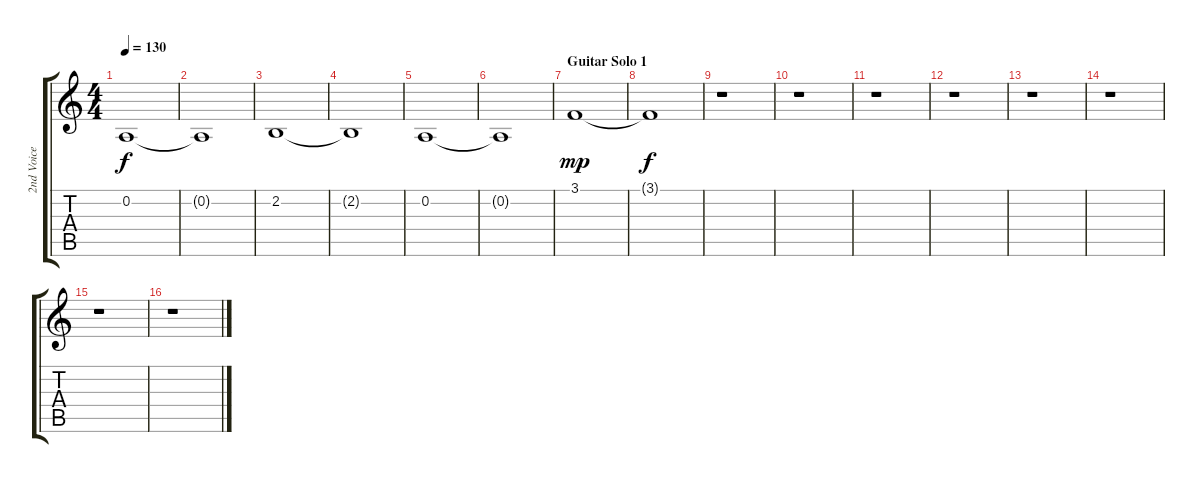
\track ("2nd Voice" "2nd Voice") {instrument lead6voice}
\staff {score tabs}
\tuning (D4 A3 F3 C3 G2 D2) {hide}
\ts (4 4)
\tempo 130
\clef g2
\ks c
0.2.1{dy f} |
0.2{t}.1 |
2.2.1 |
2.2{t}.1 |
0.2.1 |
0.2{t}.1 |
\section ("" "Guitar Solo 1")
3.1.1{dy mp} |
3.1{t}.1{dy f} |
r.1 |
r.1 |
r.1 |
r.1 |
r.1 |
r.1 |
r.1 |
r.1
